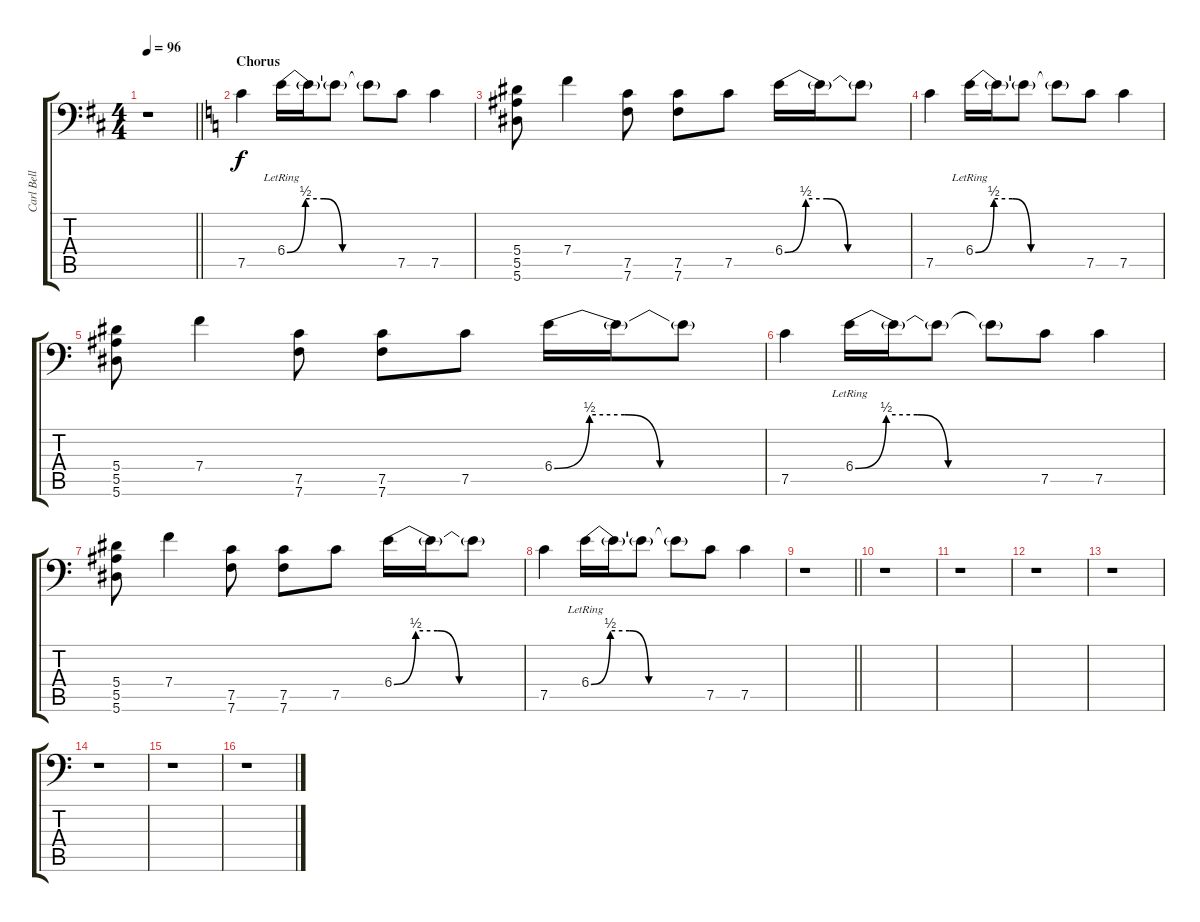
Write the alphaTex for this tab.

\track ("Carl Bell (Lead Guitar)" "Carl Bell ") {instrument overdrivenguitar}
\staff {score tabs}
\tuning (C4 Gb3 Eb3 Bb2 F2 Bb1) {hide}
\ts (4 4)
\tempo 96
\clef f4
\barLineRight lightlight
\ks d
r.1{dy f} |
\section ("" "Chorus")
\ks c
7.5.4 6.4{be (custom 0 0 10 2 20 2 30 0 60 0) lr}.16 6.4{t}.16 6.4{t}.8 6.4{t}.8 7.5.8 7.5.4 |
(5.4 5.5 5.6).8 7.4.4 (7.5 7.6).8 (7.5 7.6).8 7.5.8 6.4{be (custom 0 0 10 2 20 2 30 0 60 0)}.16 6.4{t}.16 6.4{t}.8 |
7.5.4 6.4{be (custom 0 0 10 2 20 2 30 0 60 0) lr}.16 6.4{t}.16 6.4{t}.8 6.4{t}.8 7.5.8 7.5.4 |
(5.4 5.5 5.6).8 7.4.4 (7.5 7.6).8 (7.5 7.6).8 7.5.8 6.4{be (custom 0 0 10 2 20 2 30 0 60 0)}.16 6.4{t}.16 6.4{t}.8 |
7.5.4 6.4{be (custom 0 0 10 2 20 2 30 0 60 0) lr}.16 6.4{t}.16 6.4{t}.8 6.4{t}.8 7.5.8 7.5.4 |
(5.4 5.5 5.6).8 7.4.4 (7.5 7.6).8 (7.5 7.6).8 7.5.8 6.4{be (custom 0 0 10 2 20 2 30 0 60 0)}.16 6.4{t}.16 6.4{t}.8 |
7.5.4 6.4{be (custom 0 0 10 2 20 2 30 0 60 0) lr}.16 6.4{t}.16 6.4{t}.8 6.4{t}.8 7.5.8 7.5.4 |
\barLineRight lightlight
r.1 |
r.1 |
r.1 |
r.1 |
r.1 |
r.1 |
r.1 |
r.1
